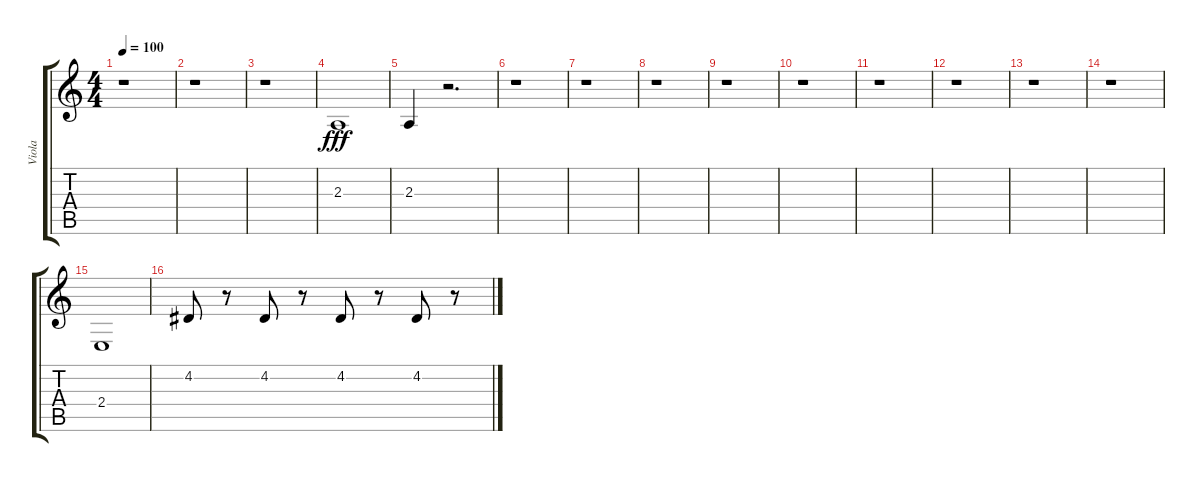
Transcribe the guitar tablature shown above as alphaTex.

\track ("Viola" "Viola") {instrument stringensemble1}
\staff {score tabs}
\tuning (E4 B3 G3 D3 A2 E2) {hide}
\ts (4 4)
\tempo 100
\clef g2
\ks c
r.1{dy fff} |
r.1 |
r.1 |
2.3.1 |
2.3.4 r.2{d} |
r.1 |
r.1 |
r.1 |
r.1 |
r.1 |
r.1 |
r.1 |
r.1 |
r.1 |
2.4.1 |
4.2.8 r.8 4.2.8 r.8 4.2.8 r.8 4.2.8 r.8
